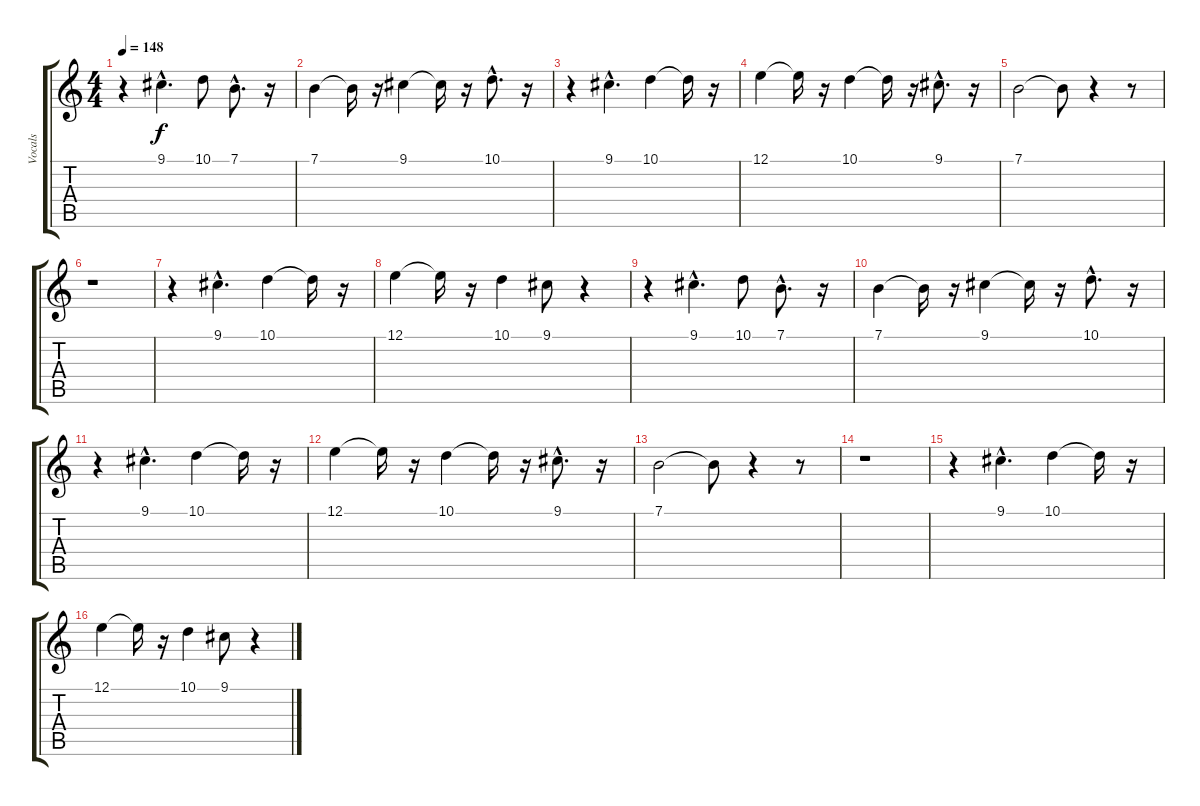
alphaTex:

\track ("Vocals" "Vocals") {instrument choiraahs}
\staff {score tabs}
\tuning (E4 B3 G3 D3 A2 E2) {hide}
\ts (4 4)
\tempo 148
\clef g2
\ks c
r.4{dy f} 9.1{hac}.4{d} 10.1.8 7.1{hac}.8{d} r.16 |
7.1.4 7.1{t}.16 r.16 9.1.4 9.1{t}.16 r.16 10.1{hac}.8{d} r.16 |
r.4 9.1{hac}.4{d} 10.1.4 10.1{t}.16 r.16 |
12.1.4 12.1{t}.16 r.16 10.1.4 10.1{t}.16 r.16 9.1{hac}.8{d} r.16 |
7.1.2 7.1{t}.8 r.4 r.8 |
r.1 |
r.4 9.1{hac}.4{d} 10.1.4 10.1{t}.16 r.16 |
12.1.4 12.1{t}.16 r.16 10.1.4 9.1.8 r.4 |
r.4 9.1{hac}.4{d} 10.1.8 7.1{hac}.8{d} r.16 |
7.1.4 7.1{t}.16 r.16 9.1.4 9.1{t}.16 r.16 10.1{hac}.8{d} r.16 |
r.4 9.1{hac}.4{d} 10.1.4 10.1{t}.16 r.16 |
12.1.4 12.1{t}.16 r.16 10.1.4 10.1{t}.16 r.16 9.1{hac}.8{d} r.16 |
7.1.2 7.1{t}.8 r.4 r.8 |
r.1 |
r.4 9.1{hac}.4{d} 10.1.4 10.1{t}.16 r.16 |
12.1.4 12.1{t}.16 r.16 10.1.4 9.1.8 r.4
